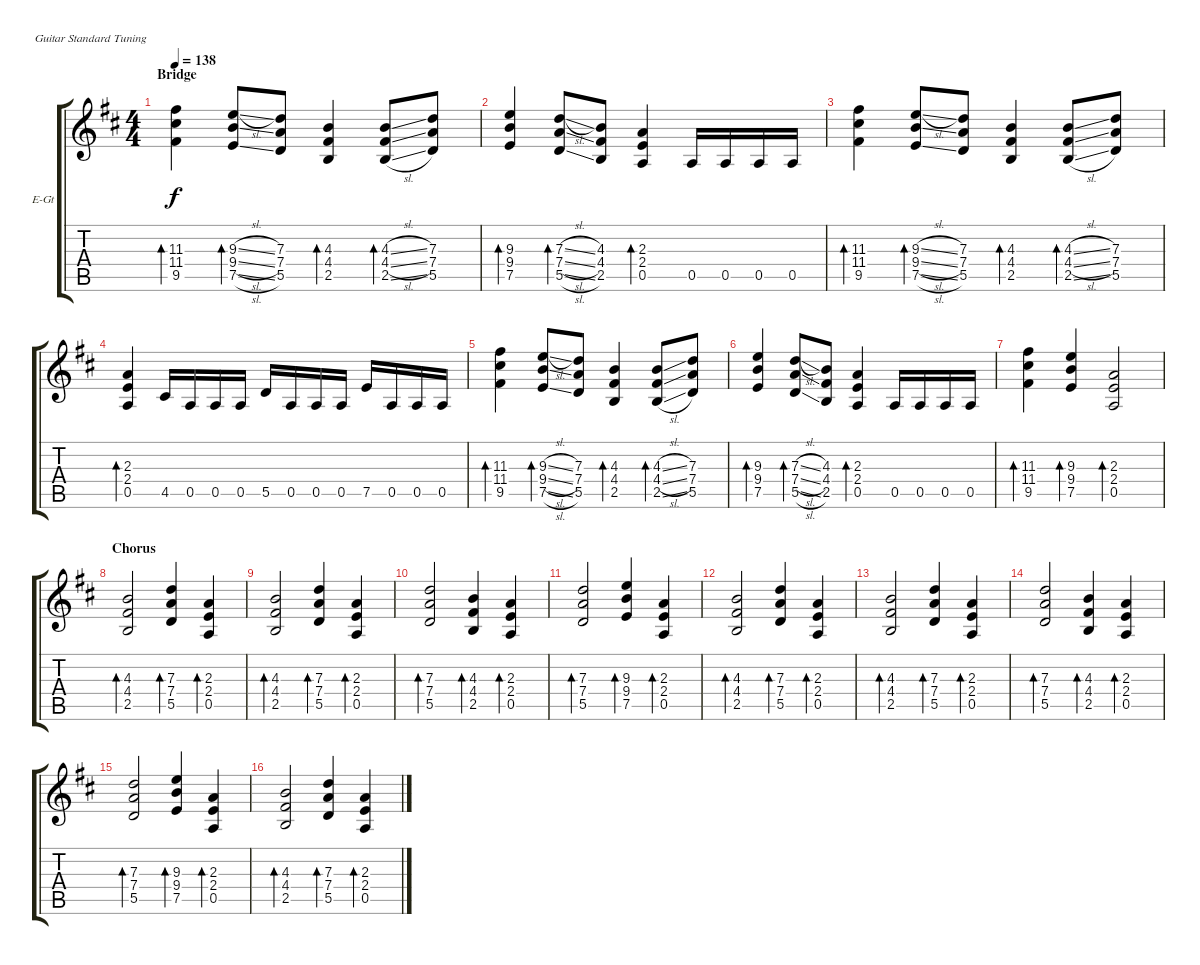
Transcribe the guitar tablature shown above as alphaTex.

\defaultSystemsLayout 4
\bracketExtendMode groupsimilarinstruments
\firstSystemTrackNameOrientation horizontal
\otherSystemsTrackNameOrientation horizontal
\track ("Electric Guitar" "E-Gt") {instrument distortionguitar}
\staff {score tabs}
\tuning (E4 B3 G3 D3 A2 E2)
\ts (4 4)
\section ("" "Bridge")
\tempo 138
\clef g2
\ks d
(9.5 11.4 11.3).4{bd 30 dy f} (7.5{sl} 9.4{sl} 9.3{sl}).8{bd 30} (5.5 7.4 7.3).8 (2.5 4.4 4.3).4{bd 30} (4.3{sl} 4.4{sl} 2.5{sl}).8{bd 30} (5.5 7.4 7.3).8 |
(7.5 9.4 9.3).4{bd 30} (5.5{sl} 7.4{sl} 7.3{sl}).8{bd 30} (2.5 4.4 4.3).8 (0.5 2.4 2.3).4{bd 30} 0.5.16 0.5.16 0.5.16 0.5.16 |
(9.5 11.4 11.3).4{bd 30} (7.5{sl} 9.4{sl} 9.3{sl}).8{bd 30} (5.5 7.4 7.3).8 (2.5 4.4 4.3).4{bd 30} (4.3{sl} 4.4{sl} 2.5{sl}).8{bd 30} (5.5 7.4 7.3).8 |
(0.5 2.4 2.3).4{bd 30} 4.5.16 0.5.16 0.5.16 0.5.16 5.5.16 0.5.16 0.5.16 0.5.16 7.5.16 0.5.16 0.5.16 0.5.16 |
(9.5 11.4 11.3).4{bd 30} (7.5{sl} 9.4{sl} 9.3{sl}).8{bd 30} (5.5 7.4 7.3).8 (2.5 4.4 4.3).4{bd 30} (4.3{sl} 4.4{sl} 2.5{sl}).8{bd 30} (5.5 7.4 7.3).8 |
(7.5 9.4 9.3).4{bd 30} (5.5{sl} 7.4{sl} 7.3{sl}).8{bd 30} (2.5 4.4 4.3).8 (0.5 2.4 2.3).4{bd 30} 0.5.16 0.5.16 0.5.16 0.5.16 |
(9.5 11.4 11.3).4{bd 30} (7.5 9.4 9.3).4{bd 30} (0.5 2.4 2.3).2{bd 30} |
\section ("" "Chorus")
(2.5 4.4 4.3).2{bd 30} (5.5 7.4 7.3).4{bd 30} (0.5 2.4 2.3).4{bd 30} |
(2.5 4.4 4.3).2{bd 30} (5.5 7.4 7.3).4{bd 30} (0.5 2.4 2.3).4{bd 30} |
(5.5 7.4 7.3).2{bd 30} (2.5 4.4 4.3).4{bd 30} (0.5 2.4 2.3).4{bd 30} |
(5.5 7.4 7.3).2{bd 30} (7.5 9.4 9.3).4{bd 30} (0.5 2.4 2.3).4{bd 30} |
(2.5 4.4 4.3).2{bd 30} (5.5 7.4 7.3).4{bd 30} (0.5 2.4 2.3).4{bd 30} |
(2.5 4.4 4.3).2{bd 30} (5.5 7.4 7.3).4{bd 30} (0.5 2.4 2.3).4{bd 30} |
(5.5 7.4 7.3).2{bd 30} (2.5 4.4 4.3).4{bd 30} (0.5 2.4 2.3).4{bd 30} |
(5.5 7.4 7.3).2{bd 30} (7.5 9.4 9.3).4{bd 30} (0.5 2.4 2.3).4{bd 30} |
(2.5 4.4 4.3).2{bd 30} (5.5 7.4 7.3).4{bd 30} (0.5 2.4 2.3).4{bd 30}
